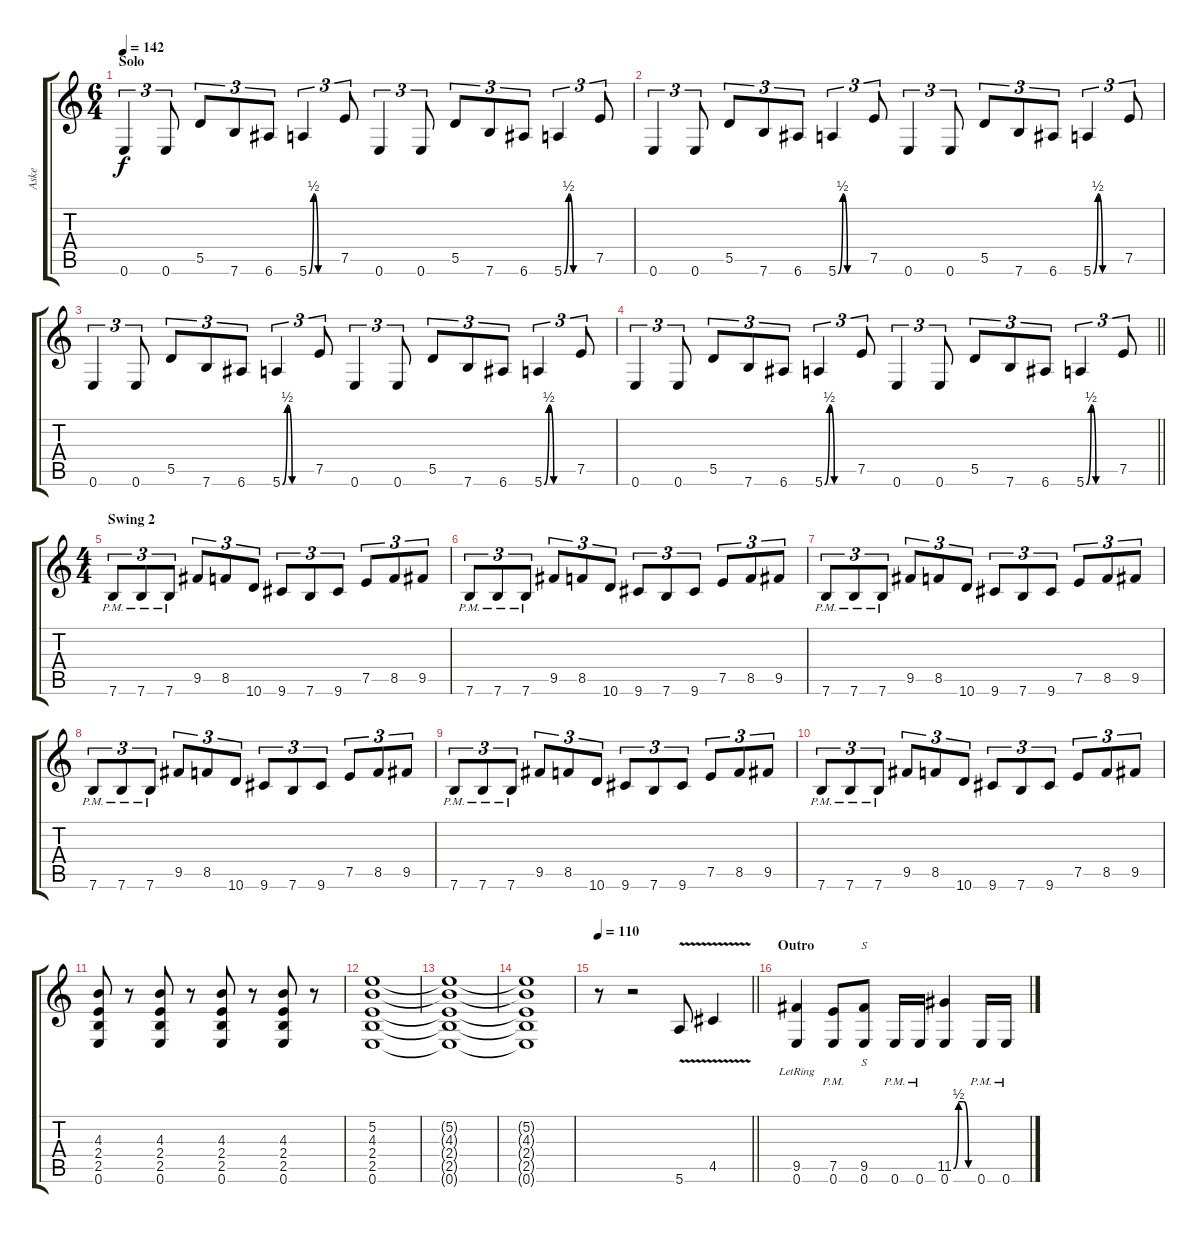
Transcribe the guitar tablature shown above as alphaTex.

\track ("Aske" "Aske") {instrument acousticguitarsteel}
\staff {score tabs}
\tuning (E4 B3 G3 D3 A2 E2) {hide}
\ts (6 4)
\section ("" "Solo")
\tempo 142
\clef g2
\ks c
0.6.4{tu (3 2) dy f} 0.6.8{tu (3 2)} 5.5.8{tu (3 2)} 7.6.8{tu (3 2)} 6.6.8{tu (3 2)} 5.6{be (custom 0 0 10 2 20 0 60 0)}.4{tu (3 2)} 7.5.8{tu (3 2)} 0.6.4{tu (3 2)} 0.6.8{tu (3 2)} 5.5.8{tu (3 2)} 7.6.8{tu (3 2)} 6.6.8{tu (3 2)} 5.6{be (custom 0 0 10 2 20 0 60 0)}.4{tu (3 2)} 7.5.8{tu (3 2)} |
0.6.4{tu (3 2)} 0.6.8{tu (3 2)} 5.5.8{tu (3 2)} 7.6.8{tu (3 2)} 6.6.8{tu (3 2)} 5.6{be (custom 0 0 10 2 20 0 60 0)}.4{tu (3 2)} 7.5.8{tu (3 2)} 0.6.4{tu (3 2)} 0.6.8{tu (3 2)} 5.5.8{tu (3 2)} 7.6.8{tu (3 2)} 6.6.8{tu (3 2)} 5.6{be (custom 0 0 10 2 20 0 60 0)}.4{tu (3 2)} 7.5.8{tu (3 2)} |
0.6.4{tu (3 2)} 0.6.8{tu (3 2)} 5.5.8{tu (3 2)} 7.6.8{tu (3 2)} 6.6.8{tu (3 2)} 5.6{be (custom 0 0 10 2 20 0 60 0)}.4{tu (3 2)} 7.5.8{tu (3 2)} 0.6.4{tu (3 2)} 0.6.8{tu (3 2)} 5.5.8{tu (3 2)} 7.6.8{tu (3 2)} 6.6.8{tu (3 2)} 5.6{be (custom 0 0 10 2 20 0 60 0)}.4{tu (3 2)} 7.5.8{tu (3 2)} |
\barLineRight lightlight
0.6.4{tu (3 2)} 0.6.8{tu (3 2)} 5.5.8{tu (3 2)} 7.6.8{tu (3 2)} 6.6.8{tu (3 2)} 5.6{be (custom 0 0 10 2 20 0 60 0)}.4{tu (3 2)} 7.5.8{tu (3 2)} 0.6.4{tu (3 2)} 0.6.8{tu (3 2)} 5.5.8{tu (3 2)} 7.6.8{tu (3 2)} 6.6.8{tu (3 2)} 5.6{be (custom 0 0 10 2 20 0 60 0)}.4{tu (3 2)} 7.5.8{tu (3 2)} |
\ts (4 4)
\section ("" "Swing 2")
7.6{pm}.8{tu (3 2)} 7.6{pm}.8{tu (3 2)} 7.6{pm}.8{tu (3 2)} 9.5.8{tu (3 2)} 8.5.8{tu (3 2)} 10.6.8{tu (3 2)} 9.6.8{tu (3 2)} 7.6.8{tu (3 2)} 9.6.8{tu (3 2)} 7.5.8{tu (3 2)} 8.5.8{tu (3 2)} 9.5.8{tu (3 2)} |
7.6{pm}.8{tu (3 2)} 7.6{pm}.8{tu (3 2)} 7.6{pm}.8{tu (3 2)} 9.5.8{tu (3 2)} 8.5.8{tu (3 2)} 10.6.8{tu (3 2)} 9.6.8{tu (3 2)} 7.6.8{tu (3 2)} 9.6.8{tu (3 2)} 7.5.8{tu (3 2)} 8.5.8{tu (3 2)} 9.5.8{tu (3 2)} |
7.6{pm}.8{tu (3 2)} 7.6{pm}.8{tu (3 2)} 7.6{pm}.8{tu (3 2)} 9.5.8{tu (3 2)} 8.5.8{tu (3 2)} 10.6.8{tu (3 2)} 9.6.8{tu (3 2)} 7.6.8{tu (3 2)} 9.6.8{tu (3 2)} 7.5.8{tu (3 2)} 8.5.8{tu (3 2)} 9.5.8{tu (3 2)} |
7.6{pm}.8{tu (3 2)} 7.6{pm}.8{tu (3 2)} 7.6{pm}.8{tu (3 2)} 9.5.8{tu (3 2)} 8.5.8{tu (3 2)} 10.6.8{tu (3 2)} 9.6.8{tu (3 2)} 7.6.8{tu (3 2)} 9.6.8{tu (3 2)} 7.5.8{tu (3 2)} 8.5.8{tu (3 2)} 9.5.8{tu (3 2)} |
7.6{pm}.8{tu (3 2)} 7.6{pm}.8{tu (3 2)} 7.6{pm}.8{tu (3 2)} 9.5.8{tu (3 2)} 8.5.8{tu (3 2)} 10.6.8{tu (3 2)} 9.6.8{tu (3 2)} 7.6.8{tu (3 2)} 9.6.8{tu (3 2)} 7.5.8{tu (3 2)} 8.5.8{tu (3 2)} 9.5.8{tu (3 2)} |
7.6{pm}.8{tu (3 2)} 7.6{pm}.8{tu (3 2)} 7.6{pm}.8{tu (3 2)} 9.5.8{tu (3 2)} 8.5.8{tu (3 2)} 10.6.8{tu (3 2)} 9.6.8{tu (3 2)} 7.6.8{tu (3 2)} 9.6.8{tu (3 2)} 7.5.8{tu (3 2)} 8.5.8{tu (3 2)} 9.5.8{tu (3 2)} |
(4.3 2.4 2.5 0.6).8 r.8 (4.3 2.4 2.5 0.6).8 r.8 (4.3 2.4 2.5 0.6).8 r.8 (4.3 2.4 2.5 0.6).8 r.8 |
(5.2 4.3 2.4 2.5 0.6).1 |
(5.2{t} 4.3{t} 2.4{t} 2.5{t} 0.6{t}).1 |
(5.2{t} 4.3{t} 2.4{t} 2.5{t} 0.6{t}).1 |
\tempo 110
\barLineRight lightlight
r.8 r.2 5.6{v}.8 4.5{v}.4 |
\section ("" "Outro")
(9.5 0.6{lr}).4 (7.5{pm} 0.6{pm}).8 (9.5 0.6).8{s} 0.6{pm}.16 0.6{pm}.16 (11.5{be (custom 0 0 15 2 30 2 45 0 60 0)} 0.6).4 0.6{pm}.16 0.6{pm}.16
